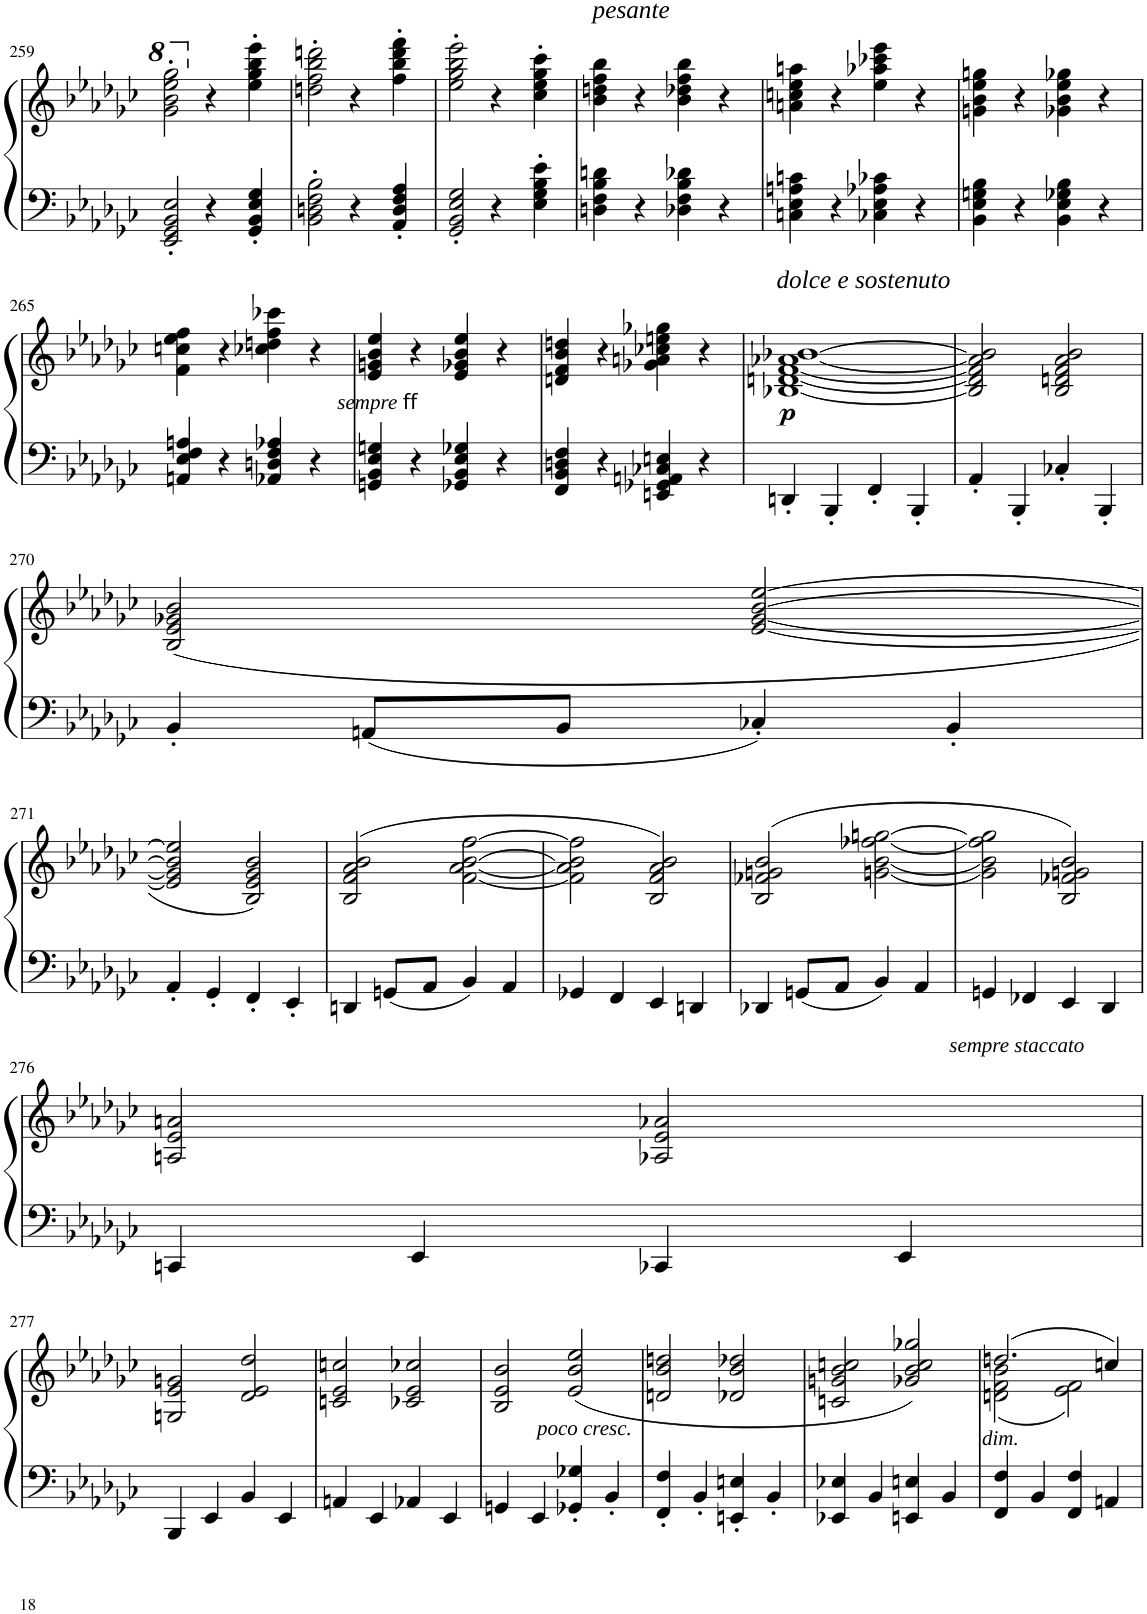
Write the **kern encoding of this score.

**kern	**kern	**dynam
*part1	*part1	*part1
*staff2	*staff1	*staff1/2
*I"Piano	*	*
*I'Pno	*	*
!!LO:PB:g=z
*clefF4	*clefG2	*
*k[b-e-a-d-g-c-]	*k[b-e-a-d-g-c-]	*
*M4/4	*M4/4	*
*met(c|)	*met(c|)	*
=259	=259	=259
2EE-/' 2GG-/' 2BB-/' 2E-/'	2gg-\' 2bb-\' 2eee-\' 2ggg-\'	.
4r	4r	.
4GG-/' 4BB-/' 4E-/' 4G-/'	4ee-\' 4gg-\' 4bb-\' 4eee-\'	.
=260	=260	=260
2BB-\' 2Dn\' 2F\' 2B-\'	2ddn\' 2ff\' 2bb-\' 2dddn\'	.
4r	4r	.
4AA-/' 4D/' 4F/' 4A-/'	4ff\' 4bb-\' 4ddd\' 4fff\'	.
=261	=261	=261
2GG-/' 2BB-/' 2E-/' 2G-/'	2ee-\' 2gg-\' 2bb-\' 2eee-\'	.
4r	4r	.
4E-\' 4G-\' 4B-\' 4e-\'	4cc-\' 4ee-\' 4gg-\' 4ccc-\'	.
=262	=262	=262
!	!LO:TX:a:i:t=pesante	!
4Dn\ 4F\ 4B-\ 4dn\	4b-\ 4ddn\ 4ff\ 4bb-\	.
4r	4r	.
4D-X\ 4F\ 4B-\ 4d-X\	4b-\ 4dd-X\ 4ff\ 4bb-\	.
4r	4r	.
=263	=263	=263
4Cn\ 4E-\ 4An\ 4cn\	4an\ 4ccn\ 4ee-\ 4aan\	.
4r	4r	.
4C-X\ 4E-\ 4A-X\ 4c-X\	4ee-\ 4aa-X\ 4ccc-X\ 4eee-\	.
4r	4r	.
=264	=264	=264
4BB-\ 4E-\ 4Gn\ 4B-\	4gn\ 4b-\ 4ee-\ 4ggn\	.
4r	4r	.
4BB-\ 4E-\ 4G-X\ 4B-\	4g-X\ 4b-\ 4ee-\ 4gg-X\	.
4r	4r	.
!!LO:LB:g=z
=265	=265	=265
4AAn/ 4E-/ 4F/ 4An/	4f\ 4ccn\ 4ee-\ 4ff\	.
4r	4r	.
4AA-X/ 4Dn/ 4F/ 4A-X/	4cc-X\ 4ddn\ 4ff\ 4ccc-X\	.
4r	4r	.
=266	=266	=266
!	!	!LO:DY:b
4GGn/ 4BB-/ 4E-/ 4Gn/	4e-/ 4gn/ 4b-/ 4ee-/	other-dynamics
4r	4r	.
4GG-X/ 4BB-/ 4E-/ 4G-X/	4e-/ 4g-X/ 4b-/ 4ee-/	.
4r	4r	.
=267	=267	=267
4FF/ 4BB-/ 4Dn/ 4F/	4dn/ 4f/ 4b-/ 4ddn/	.
4r	4r	.
4EEn/ 4GG-X/ 4AAn/ 4C-X/ 4En/	4g-X\ 4an\ 4cc-X\ 4een\ 4gg-X\	.
4r	4r	.
=268	=268	=268
!	!LO:TX:a:i:t=dolce e sostenuto	!
!	!	!LO:DY:b
4DDn'/	[1B-X [1dn [1f [1a-X [>1b-X	p
4BBB-'/	.	.
4FF'/	.	.
4BBB-'/	.	.
=269	=269	=269
4AA-'/	2B-/] 2d/] 2f/] 2a-/] 2b-/]	.
4BBB-'/	.	.
4C-X'/	2B-/ 2dn/ 2f/ 2a-/ 2b-/	.
4BBB-'/	.	.
!!LO:LB:g=z
=270	=270	=270
4BB-'/	(2B-/ 2e-/ 2g-X/ 2b-/	.
8AAn/L	.	.
8BB-/J	.	.
4C-X'/	[2e-/ [2g-/ [2b-/ [>2ee-/	.
4BB-'/	.	.
!!LO:LB:g=z
=271	=271	=271
4AA-'/	2e-/] 2g-/] 2b-/] 2ee-/]	.
4GG-'/	.	.
4FF'/	2B-/ 2e-/ 2g-/ 2b-/)	.
4EE-'/	.	.
=272	=272	=272
4DDn'/	(2B-/ 2f/ 2a-/ 2b-/	.
8GGn/L	.	.
8AA-/J	.	.
4BB-'/	[<2f\ [<2a-\ [2b-\ [2ff\	.
4AA-'/	.	.
=273	=273	=273
4GG-X'/	2f\] 2a-\] 2b-\] 2ff\]	.
4FF'/	.	.
4EE-'/	2B-/ 2f/ 2a-/ 2b-/)	.
4DDn'/	.	.
=274	=274	=274
4DD-X'/	(2B-/ 2f-X/ 2gn/ 2b-/	.
8GGn/L	.	.
8AA-/J	.	.
4BB-'/	[<2gn\ [<2b-\ [<2ff-X\ [2ggn\	.
4AA-'/	.	.
=275	=275	=275
4GGn'/	2g\] 2b-\] 2ff-\] 2gg\]	.
!	!	!LO:DY:b=2
4FF-X'/	.	other-dynamics
4EE-'/	2B-/ 2f-X/ 2gn/ 2b-/)	.
4DD-'/	.	.
!!LO:LB:g=z
=276	=276	=276
4CCn'/	2An/ 2e-/ 2an/	.
4EE-'/	.	.
4CC-X'/	2A-X/ 2e-/ 2a-X/	.
4EE-'/	.	.
!!LO:LB:g=z
=277	=277	=277
4BBB-'/	2Gn/ 2e-/ 2gn/	.
4EE-'/	.	.
4BB-'/	2d-/ 2e-/ 2dd-/	.
4EE-'/	.	.
=278	=278	=278
4AAn'/	2cn/ 2e-/ 2ccn/	.
4EE-'/	.	.
4AA-X'/	2c-X/ 2e-/ 2cc-X/	.
4EE-'/	.	.
=279	=279	=279
4GGn'/	2B-/ 2e-/ 2b-/	.
4EE-'/	.	.
!	!	!LO:DY:b
4GG-X/' 4G-X/'	(2e-/ 2b-/ 2ee-/	other-dynamics
4BB-'/	.	.
=280	=280	=280
4FF/' 4F/'	2dn/ 2b-/ 2ddn/	.
4BB-'/	.	.
4EEn/' 4En/'	2d-X/ 2b-/ 2dd-X/	.
4BB-'/	.	.
=281	=281	=281
4EE-X/' 4E-X/'	2cn/ 2gn/ 2b-/ 2ccn/	.
4BB-'/	.	.
4EEn/' 4En/'	2g-X/ 2b-/ 2cc/ 2gg-X/)	.
4BB-'/	.	.
=282	=282	=282
*	*^	*
!	!	!	!LO:DY:b
4FF/' 4F/'	(2.ddn/	(2dn\ 2f\ 2b-\	other-dynamics
4BB-'/	.	.	.
4FF/' 4F/'	.	2e-\ 2f\)	.
4AAn'/	4ccn/)	.	.
*	*v	*v	*
=	=	=
*-	*-	*-
